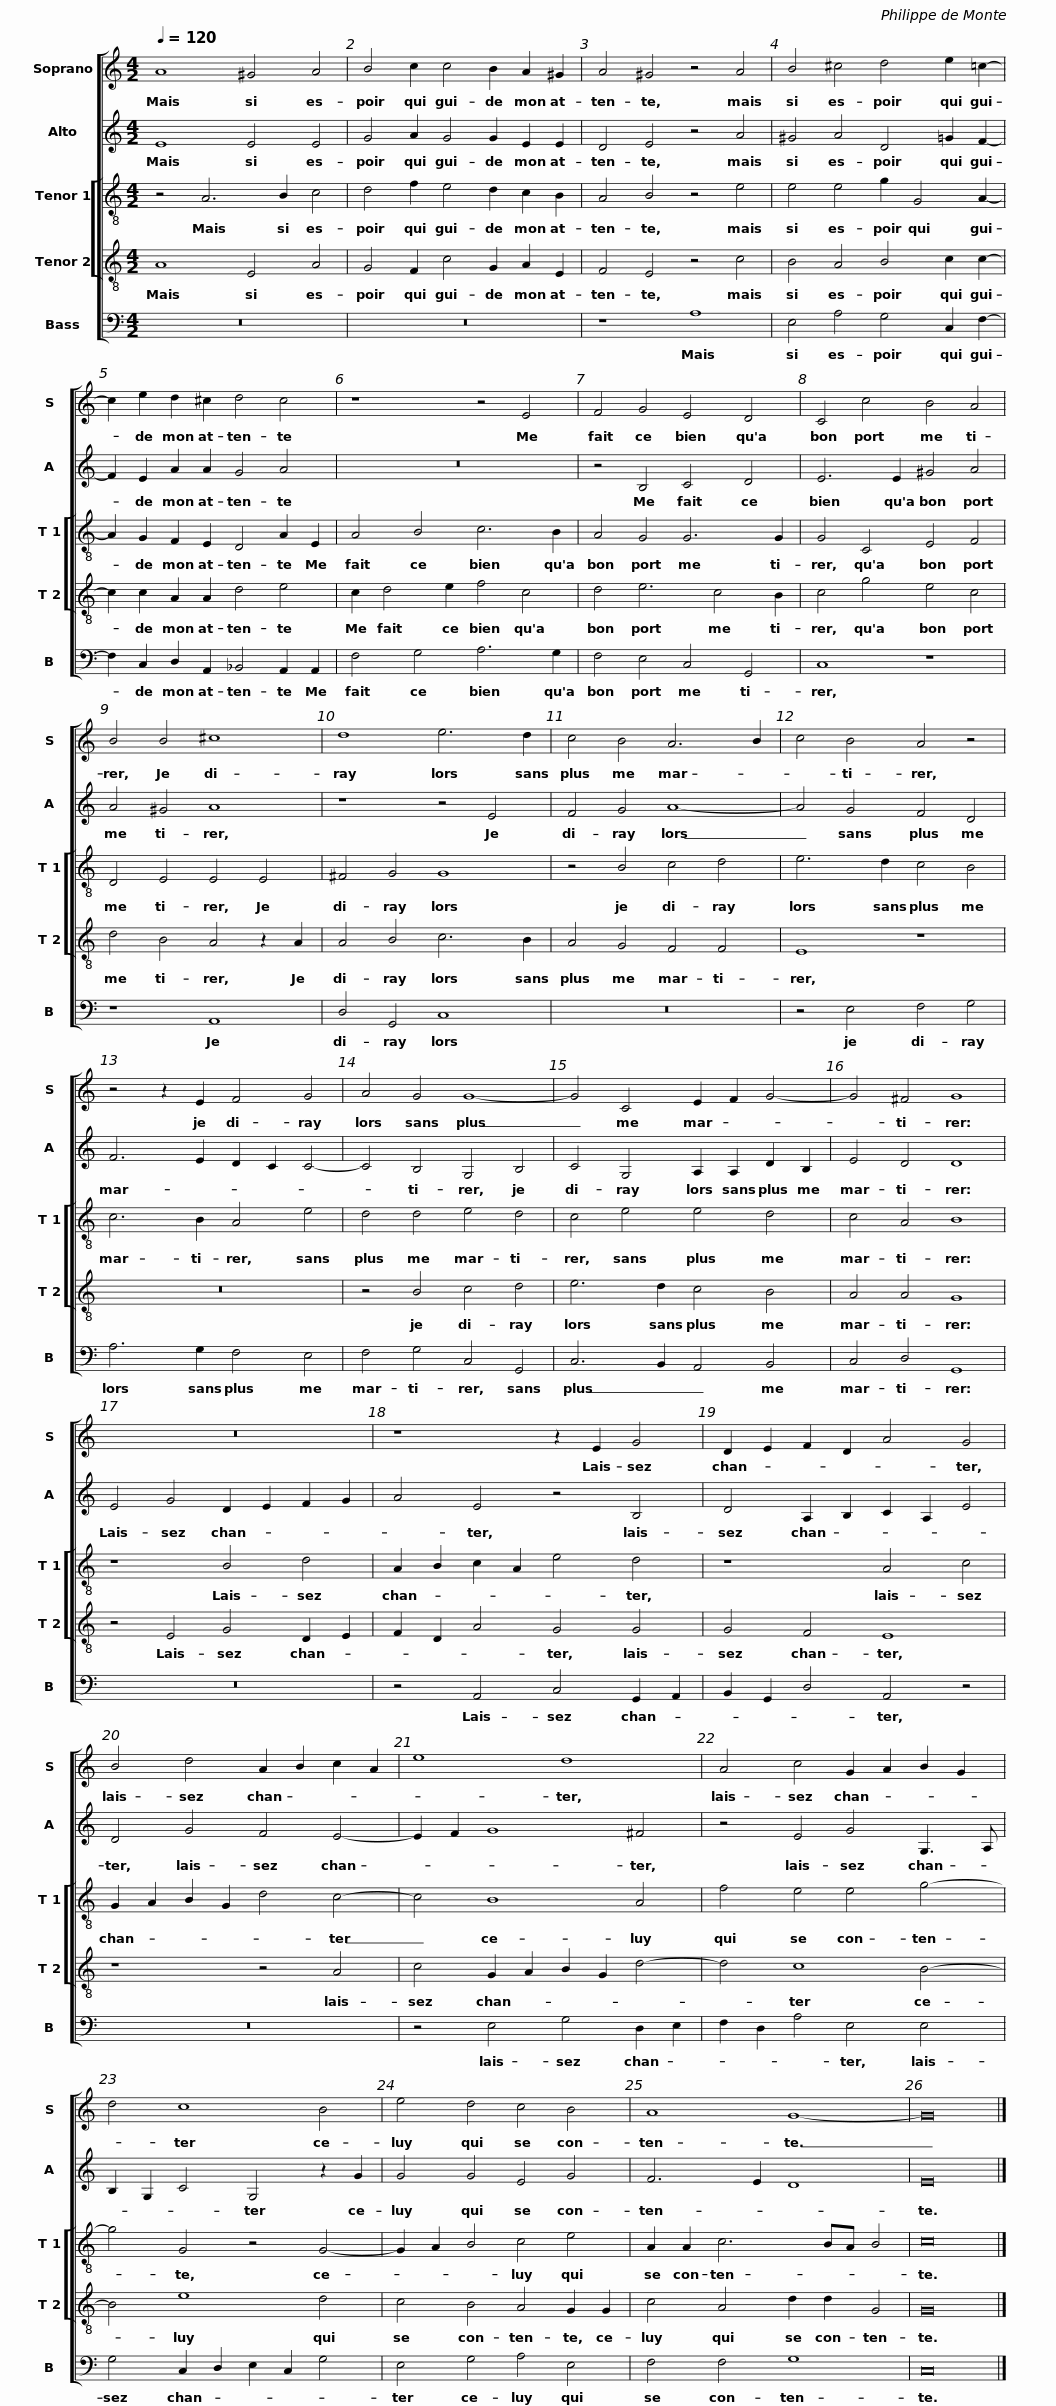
X:1
%%score [ 1 2 [ 3 4 ] 5 ]
L:1/8
Q:1/4=120
M:4/2
I:linebreak $
K:C
V:1 treble
V:2 treble
V:3 treble-8
V:4 treble-8
V:5 bass
V:1
 A8 ^G4 A4 | B4 c2 c4 B2 A2 ^G2 | A4 ^G4 z4 A4 |$ B4 ^c4 d4 e2 =c2- | c2 e2 d2 ^c2 d4 c4 | %5
 z8 z4 E4 |$ F4 G4 E4 D4 | C4 c4 B4 A4 | B4 B4 ^c8 | d8 e6 d2 |$ %10
 c4 B4 A6 B2 | c4 B4 A4 z4 | z4 z2 E2 F4 G4 | A4 G4 G8- |$ G4 C4 E2 F2 G4- | %15
 G4 ^F4 G8 | z16 |$ z8 z2 E2 G4 | D2 E2 F2 D2 A4 G4 | B4 d4 A2 B2 c2 A2 |$ %20
 e8 d8 | A4 c4 G2 A2 B2 G2 | d4 c8 B4 |$ e4 d4 c4 B4 | A8 G8- | %25
 G16 |] %26
V:2
 E8 E4 E4 | G4 A2 G4 G2 E2 E2 | D4 E4 z4 A4 |$ ^G4 A4 D4 =G2 F2- | F2 E2 A2 A2 G4 A4 | %5
 z16 |$ z4 B,4 C4 D4 | E6 E2 ^G4 A4 | A4 ^G4 A8 | z8 z4 E4 |$ %10
 F4 G4 A8- | A4 G4 F4 D4 | F6 E2 D2 C2 C4- | C4 B,4 G,4 B,4 |$ C4 G,4 A,2 A,2 D2 B,2 | %15
 E4 D4 D8 | E4 G4 D2 E2 F2 G2 |$ A4 E4 z4 B,4 | D4 A,2 B,2 C2 A,2 E4 | D4 G4 F4 E4- |$ %20
 E2 F2 G8 ^F4 | z4 E4 G4 G,3 A, | B,2 G,2 C4 G,4 z2 G2 |$ G4 G4 E4 G4 | F6 E2 D8 | %25
 E16 |] %26
V:3
 z4 A6 B2 c4 | d4 f2 e4 d2 c2 B2 | A4 B4 z4 e4 |$ e4 e4 g2 G4 A2- | A2 G2 F2 E2 D4 A2 E2 | %5
 A4 B4 c6 B2 |$ A4 G4 G6 G2 | G4 C4 E4 F4 | D4 E4 E4 E4 | ^F4 G4 G8 |$ %10
 z4 B4 c4 d4 | e6 d2 c4 B4 | c6 B2 A4 e4 | d4 d4 e4 d4 |$ c4 e4 e4 d4 | %15
 c4 A4 B8 | z8 B4 d4 |$ A2 B2 c2 A2 e4 d4 | z8 A4 c4 | G2 A2 B2 G2 d4 c4- |$ %20
 c4 B8 A4 | f4 e4 e4 g4- | g4 G4 z4 G4- |$ G2 A2 B4 c4 e4 | A2 A2 c6 BA B4 | %25
 c16 |] %26
V:4
 A8 E4 A4 | G4 F2 c4 G2 A2 E2 | F4 E4 z4 c4 |$ B4 A4 B4 c2 c2- | c2 c2 A2 A2 d4 e4 | %5
 c2 d4 e2 f4 c4 |$ d4 e6 c4 B2 | c4 g4 e4 c4 | d4 B4 A4 z2 A2 | A4 B4 c6 B2 |$ %10
 A4 G4 F4 F4 | E8 z8 | z16 | z4 B4 c4 d4 |$ e6 d2 c4 B4 | %15
 A4 A4 G8 | z4 E4 G4 D2 E2 |$ F2 D2 A4 G4 G4 | G4 F4 E8 | z8 z4 A4 |$ %20
 c4 G2 A2 B2 G2 d4- | d4 c8 B4- | B4 e8 d4 |$ c4 B4 A4 G2 G2 | c4 A4 d2 d2 G4 | %25
 G16 |] %26
V:5
 z16 | z16 | z8 A,8 |$ E,4 A,4 G,4 C,2 F,2- | F,2 C,2 D,2 A,,2 _B,,4 A,,2 A,,2 | %5
 F,4 G,4 A,6 G,2 |$ F,4 E,4 C,4 G,,4 | C,8 z8 | z8 A,,8 | D,4 G,,4 C,8 |$ %10
 z16 | z4 E,4 F,4 G,4 | A,6 G,2 F,4 E,4 | F,4 G,4 C,4 G,,4 |$ C,6 B,,2 A,,4 B,,4 | %15
 C,4 D,4 G,,8 | z16 |$ z4 A,,4 C,4 G,,2 A,,2 | B,,2 G,,2 D,4 A,,4 z4 | z16 |$ %20
 z4 E,4 G,4 D,2 E,2 | F,2 D,2 A,4 E,4 E,4 | G,4 C,2 D,2 E,2 C,2 G,4 |$ E,4 G,4 A,4 E,4 | F,4 F,4 G,8 | %25
 C,16 |] %26
